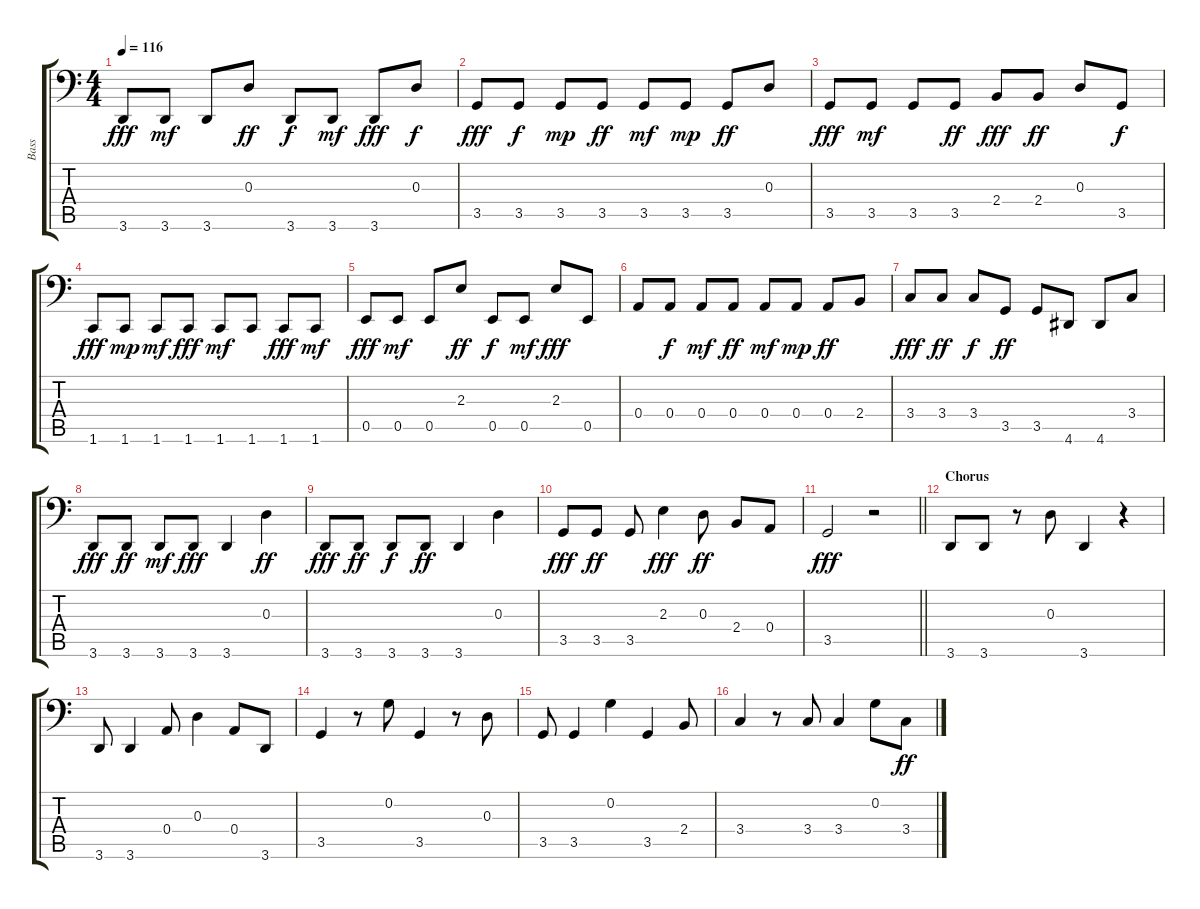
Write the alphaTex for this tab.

\track ("Bass" "Bass") {instrument electricbassfinger}
\staff {score tabs}
\tuning (C3 G2 D2 A1 E1 B0) {hide}
\ts (4 4)
\tempo 116
\clef f4
\ks c
3.6.8{dy fff} 3.6.8{dy mf} 3.6.8 0.3.8{dy ff} 3.6.8{dy f} 3.6.8{dy mf} 3.6.8{dy fff} 0.3.8{dy f} |
3.5.8{dy fff} 3.5.8{dy f} 3.5.8{dy mp} 3.5.8{dy ff} 3.5.8{dy mf} 3.5.8{dy mp} 3.5.8{dy ff} 0.3.8 |
3.5.8{dy fff} 3.5.8{dy mf} 3.5.8 3.5.8{dy ff} 2.4.8{dy fff} 2.4.8{dy ff} 0.3.8 3.5.8{dy f} |
1.6.8{dy fff} 1.6.8{dy mp} 1.6.8{dy mf} 1.6.8{dy fff} 1.6.8{dy mf} 1.6.8 1.6.8{dy fff} 1.6.8{dy mf} |
0.5.8{dy fff} 0.5.8{dy mf} 0.5.8 2.3.8{dy ff} 0.5.8{dy f} 0.5.8{dy mf} 2.3.8{dy fff} 0.5.8 |
0.4.8 0.4.8{dy f} 0.4.8{dy mf} 0.4.8{dy ff} 0.4.8{dy mf} 0.4.8{dy mp} 0.4.8{dy ff} 2.4.8 |
3.4.8{dy fff} 3.4.8{dy ff} 3.4.8{dy f} 3.5.8{dy ff} 3.5.8 4.6.8 4.6.8 3.4.8 |
3.6.8{dy fff} 3.6.8{dy ff} 3.6.8{dy mf} 3.6.8{dy fff} 3.6.4 0.3.4{dy ff} |
3.6.8{dy fff} 3.6.8{dy ff} 3.6.8{dy f} 3.6.8{dy ff} 3.6.4 0.3.4 |
3.5.8{dy fff} 3.5.8{dy ff} 3.5.8 2.3.4{dy fff} 0.3.8{dy ff} 2.4.8 0.4.8 |
\barLineRight lightlight
3.5.2{dy fff} r.2 |
\section ("" "Chorus")
3.6.8 3.6.8 r.8 0.3.8 3.6.4 r.4 |
3.6.8 3.6.4 0.4.8 0.3.4 0.4.8 3.6.8 |
3.5.4 r.8 0.2.8 3.5.4 r.8 0.3.8 |
3.5.8 3.5.4 0.2.4 3.5.4 2.4.8 |
3.4.4 r.8 3.4.8 3.4.4 0.2.8 3.4.8{dy ff}
